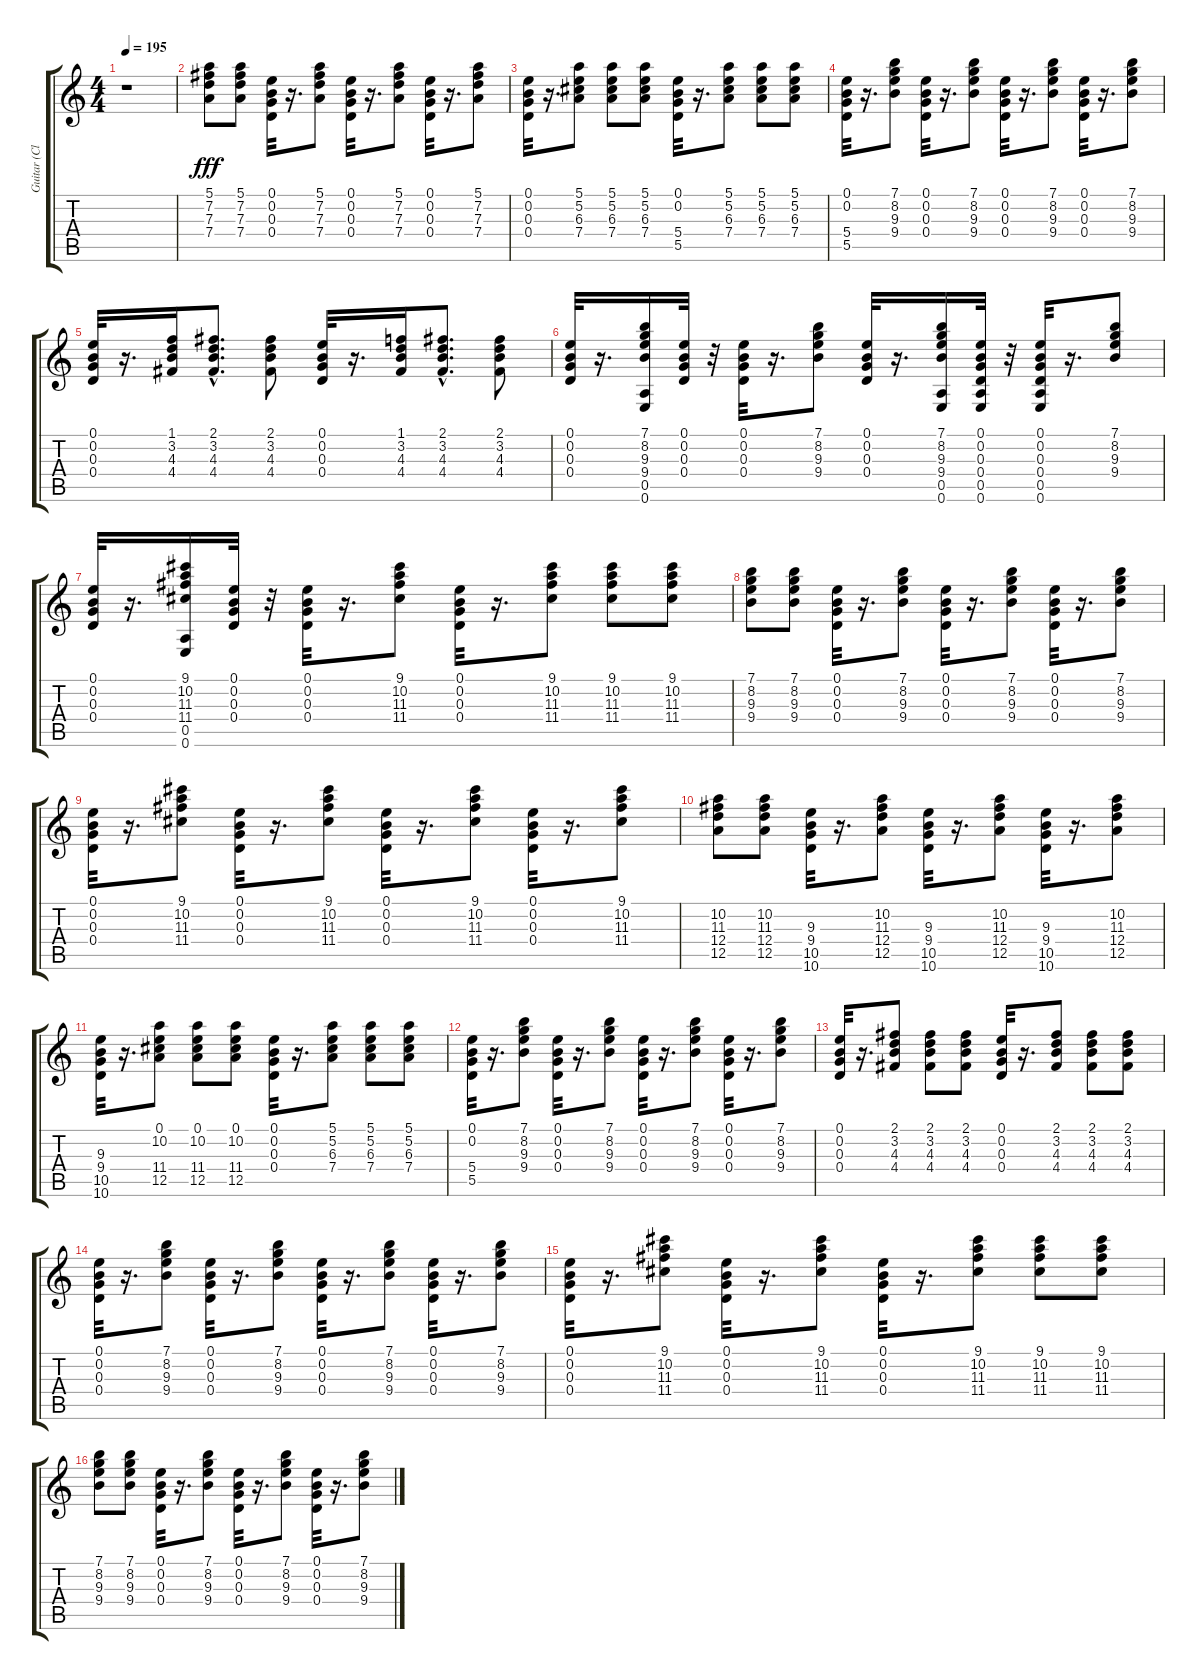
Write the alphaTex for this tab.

\track ("Guitar (Clean)" "Guitar (Cl") {instrument electricguitarclean}
\staff {score tabs}
\tuning (E4 B3 G3 D3 A2 E2) {hide}
\ts (4 4)
\tempo 195
\clef g2
\ks c
r.1{dy fff instrument electricguitarclean} |
(5.1 7.2 7.3 7.4).8 (5.1 7.2 7.3 7.4).8 (0.1 0.2 0.3 0.4).32 r.16{d} (5.1 7.2 7.3 7.4).8 (0.1 0.2 0.3 0.4).32 r.16{d} (5.1 7.2 7.3 7.4).8 (0.1 0.2 0.3 0.4).32 r.16{d} (5.1 7.2 7.3 7.4).8 |
(0.1 0.2 0.3 0.4).32 r.16{d} (5.1 5.2 6.3 7.4).8 (5.1 5.2 6.3 7.4).8 (5.1 5.2 6.3 7.4).8 (0.1 0.2 5.4 5.5).32 r.16{d} (5.1 5.2 6.3 7.4).8 (5.1 5.2 6.3 7.4).8 (5.1 5.2 6.3 7.4).8 |
(0.1 0.2 5.4 5.5).32 r.16{d} (7.1 8.2 9.3 9.4).8 (0.1 0.2 0.3 0.4).32 r.16{d} (7.1 8.2 9.3 9.4).8 (0.1 0.2 0.3 0.4).32 r.16{d} (7.1 8.2 9.3 9.4).8 (0.1 0.2 0.3 0.4).32 r.16{d} (7.1 8.2 9.3 9.4).8 |
(0.1 0.2 0.3 0.4).32 r.16{d} (1.1 3.2 4.3 4.4).16 (2.1{hac} 3.2{hac} 4.3{hac} 4.4{hac}).8{d} (2.1 3.2 4.3 4.4).8 (0.1 0.2 0.3 0.4).32 r.16{d} (1.1 3.2 4.3 4.4).16 (2.1{hac} 3.2{hac} 4.3{hac} 4.4{hac}).8{d} (2.1 3.2 4.3 4.4).8 |
(0.1 0.2 0.3 0.4).32 r.16{d} (7.1 8.2 9.3 9.4 0.5 0.6).16 (0.1 0.2 0.3 0.4).32 r.32 (0.1 0.2 0.3 0.4).32 r.16{d} (7.1 8.2 9.3 9.4).8 (0.1 0.2 0.3 0.4).32 r.16{d} (7.1 8.2 9.3 9.4 0.5 0.6).16 (0.1 0.2 0.3 0.4 0.5 0.6).32 r.32 (0.1 0.2 0.3 0.4 0.5 0.6).32 r.16{d} (7.1 8.2 9.3 9.4).8 |
(0.1 0.2 0.3 0.4).32 r.16{d} (9.1 10.2 11.3 11.4 0.5 0.6).16 (0.1 0.2 0.3 0.4).32 r.32 (0.1 0.2 0.3 0.4).32 r.16{d} (9.1 10.2 11.3 11.4).8 (0.1 0.2 0.3 0.4).32 r.16{d} (9.1 10.2 11.3 11.4).8 (9.1 10.2 11.3 11.4).8 (9.1 10.2 11.3 11.4).8 |
(7.1 8.2 9.3 9.4).8 (7.1 8.2 9.3 9.4).8 (0.1 0.2 0.3 0.4).32 r.16{d} (7.1 8.2 9.3 9.4).8 (0.1 0.2 0.3 0.4).32 r.16{d} (7.1 8.2 9.3 9.4).8 (0.1 0.2 0.3 0.4).32 r.16{d} (7.1 8.2 9.3 9.4).8 |
(0.1 0.2 0.3 0.4).32 r.16{d} (9.1 10.2 11.3 11.4).8 (0.1 0.2 0.3 0.4).32 r.16{d} (9.1 10.2 11.3 11.4).8 (0.1 0.2 0.3 0.4).32 r.16{d} (9.1 10.2 11.3 11.4).8 (0.1 0.2 0.3 0.4).32 r.16{d} (9.1 10.2 11.3 11.4).8 |
(10.2 11.3 12.4 12.5).8 (10.2 11.3 12.4 12.5).8 (9.3 9.4 10.5 10.6).32 r.16{d} (10.2 11.3 12.4 12.5).8 (9.3 9.4 10.5 10.6).32 r.16{d} (10.2 11.3 12.4 12.5).8 (9.3 9.4 10.5 10.6).32 r.16{d} (10.2 11.3 12.4 12.5).8 |
(9.3 9.4 10.5 10.6).32 r.16{d} (0.1 10.2 11.4 12.5).8 (0.1 10.2 11.4 12.5).8 (0.1 10.2 11.4 12.5).8 (0.1 0.2 0.3 0.4).32 r.16{d} (5.1 5.2 6.3 7.4).8 (5.1 5.2 6.3 7.4).8 (5.1 5.2 6.3 7.4).8 |
(0.1 0.2 5.4 5.5).32 r.16{d} (7.1 8.2 9.3 9.4).8 (0.1 0.2 0.3 0.4).32 r.16{d} (7.1 8.2 9.3 9.4).8 (0.1 0.2 0.3 0.4).32 r.16{d} (7.1 8.2 9.3 9.4).8 (0.1 0.2 0.3 0.4).32 r.16{d} (7.1 8.2 9.3 9.4).8 |
(0.1 0.2 0.3 0.4).32 r.16{d} (2.1 3.2 4.3 4.4).8 (2.1 3.2 4.3 4.4).8 (2.1 3.2 4.3 4.4).8 (0.1 0.2 0.3 0.4).32 r.16{d} (2.1 3.2 4.3 4.4).8 (2.1 3.2 4.3 4.4).8 (2.1 3.2 4.3 4.4).8 |
(0.1 0.2 0.3 0.4).32 r.16{d} (7.1 8.2 9.3 9.4).8 (0.1 0.2 0.3 0.4).32 r.16{d} (7.1 8.2 9.3 9.4).8 (0.1 0.2 0.3 0.4).32 r.16{d} (7.1 8.2 9.3 9.4).8 (0.1 0.2 0.3 0.4).32 r.16{d} (7.1 8.2 9.3 9.4).8 |
(0.1 0.2 0.3 0.4).32 r.16{d} (9.1 10.2 11.3 11.4).8 (0.1 0.2 0.3 0.4).32 r.16{d} (9.1 10.2 11.3 11.4).8 (0.1 0.2 0.3 0.4).32 r.16{d} (9.1 10.2 11.3 11.4).8 (9.1 10.2 11.3 11.4).8 (9.1 10.2 11.3 11.4).8 |
(7.1 8.2 9.3 9.4).8 (7.1 8.2 9.3 9.4).8 (0.1 0.2 0.3 0.4).32 r.16{d} (7.1 8.2 9.3 9.4).8 (0.1 0.2 0.3 0.4).32 r.16{d} (7.1 8.2 9.3 9.4).8 (0.1 0.2 0.3 0.4).32 r.16{d} (7.1 8.2 9.3 9.4).8
